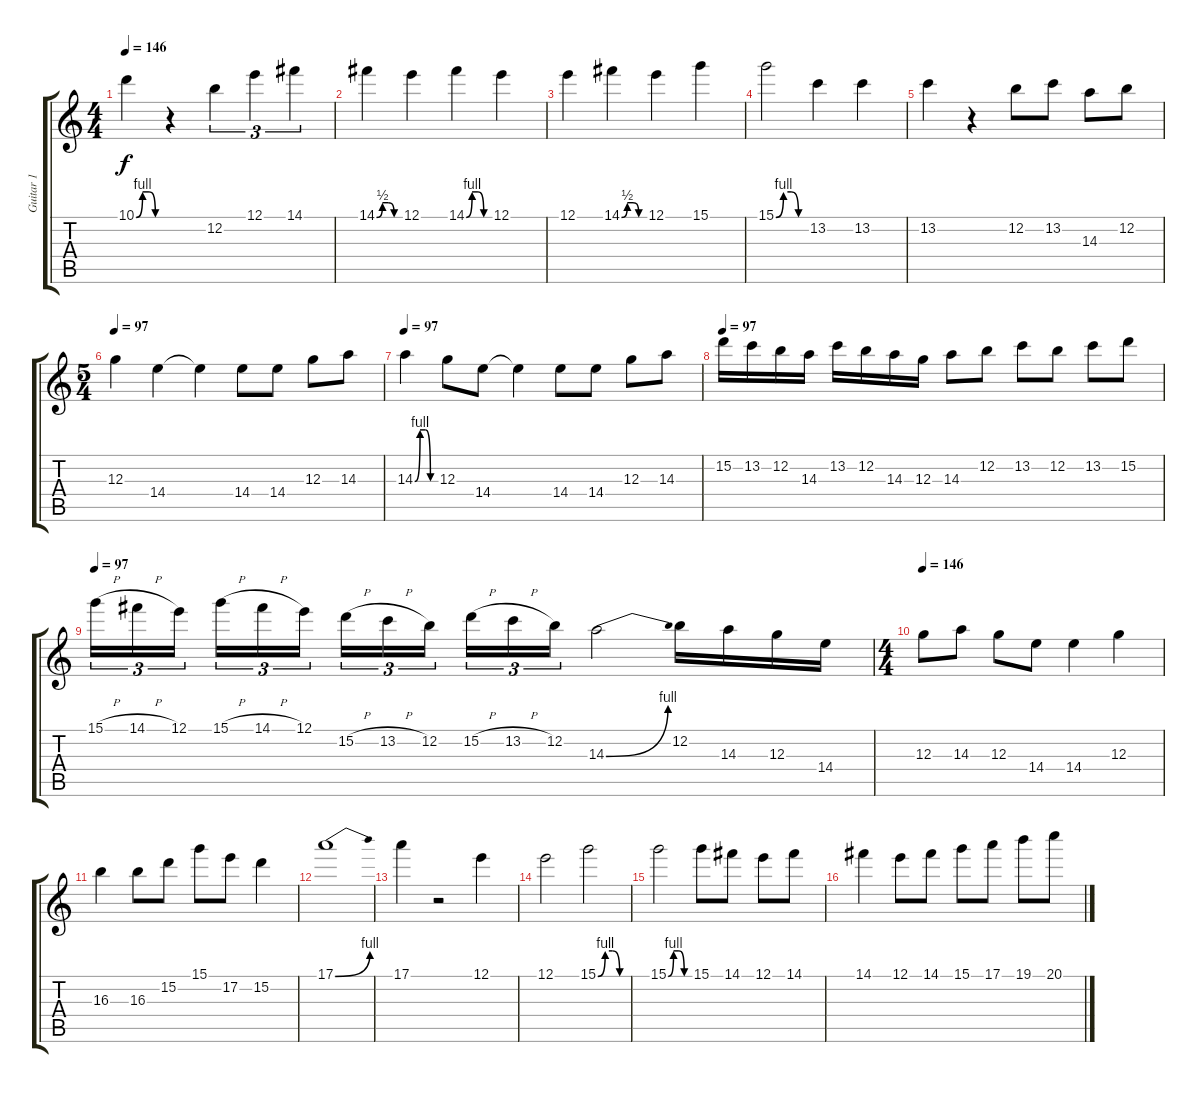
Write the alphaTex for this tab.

\track ("Guitar 1" "Guitar 1") {instrument overdrivenguitar}
\staff {score tabs}
\tuning (E4 B3 G3 D3 A2 E2) {hide}
\ts (4 4)
\tempo 146
\clef g2
\ks c
10.1{be (custom 0 0 15 4 30 4 45 0 60 0)}.4{dy f} r.4 12.2.4{tu (3 2)} 12.1.4{tu (3 2)} 14.1.4{tu (3 2)} |
14.1{be (custom 0 0 15 2 30 2 45 0 60 0)}.4 12.1.4 14.1{be (custom 0 0 15 4 30 4 45 0 60 0)}.4 12.1.4 |
12.1.4 14.1{be (custom 0 0 15 2 30 2 45 0 60 0)}.4 12.1.4 15.1.4 |
15.1{be (custom 0 0 15 4 30 4 45 0 60 0)}.2 13.2.4 13.2.4 |
13.2.4 r.4 12.2.8 13.2.8 14.3.8 12.2.8 |
\ts (5 4)
\tempo 97
12.3.4 14.4.4 14.4{t}.4 14.4.8 14.4.8 12.3.8 14.3.8 |
\tempo 97
14.3{be (custom 0 0 15 4 30 4 45 0 60 0)}.4 12.3.8 14.4.8 14.4{t}.4 14.4.8 14.4.8 12.3.8 14.3.8 |
\tempo 97
15.2.16 13.2.16 12.2.16 14.3.16 13.2.16 12.2.16 14.3.16 12.3.16 14.3.8 12.2.8 13.2.8 12.2.8 13.2.8 15.2.8 |
\tempo 97
15.1{h}.16{tu (3 2)} 14.1{h}.16{tu (3 2)} 12.1.16{tu (3 2)} 15.1{h}.16{tu (3 2)} 14.1{h}.16{tu (3 2)} 12.1.16{tu (3 2)} 15.2{h}.16{tu (3 2)} 13.2{h}.16{tu (3 2)} 12.2.16{tu (3 2)} 15.2{h}.16{tu (3 2)} 13.2{h}.16{tu (3 2)} 12.2.16{tu (3 2)} 14.3{be (bend 0 0 60 4)}.2 12.2.16 14.3.16 12.3.16 14.4.16 |
\ts (4 4)
\tempo 146
12.3.8 14.3.8 12.3.8 14.4.8 14.4.4 12.3.4 |
16.3.4 16.3.8 15.2.8 15.1.8 17.2.8 15.2.4 |
17.1{be (bend 0 0 60 4)}.1 |
17.1.4 r.2 12.1.4 |
12.1.2 15.1{be (custom 0 0 15 4 30 4 45 0 60 0)}.2 |
15.1{be (custom 0 0 15 4 30 4 45 0 60 0)}.2 15.1.8 14.1.8 12.1.8 14.1.8 |
14.1.4 12.1.8 14.1.8 15.1.8 17.1.8 19.1.8 20.1.8
